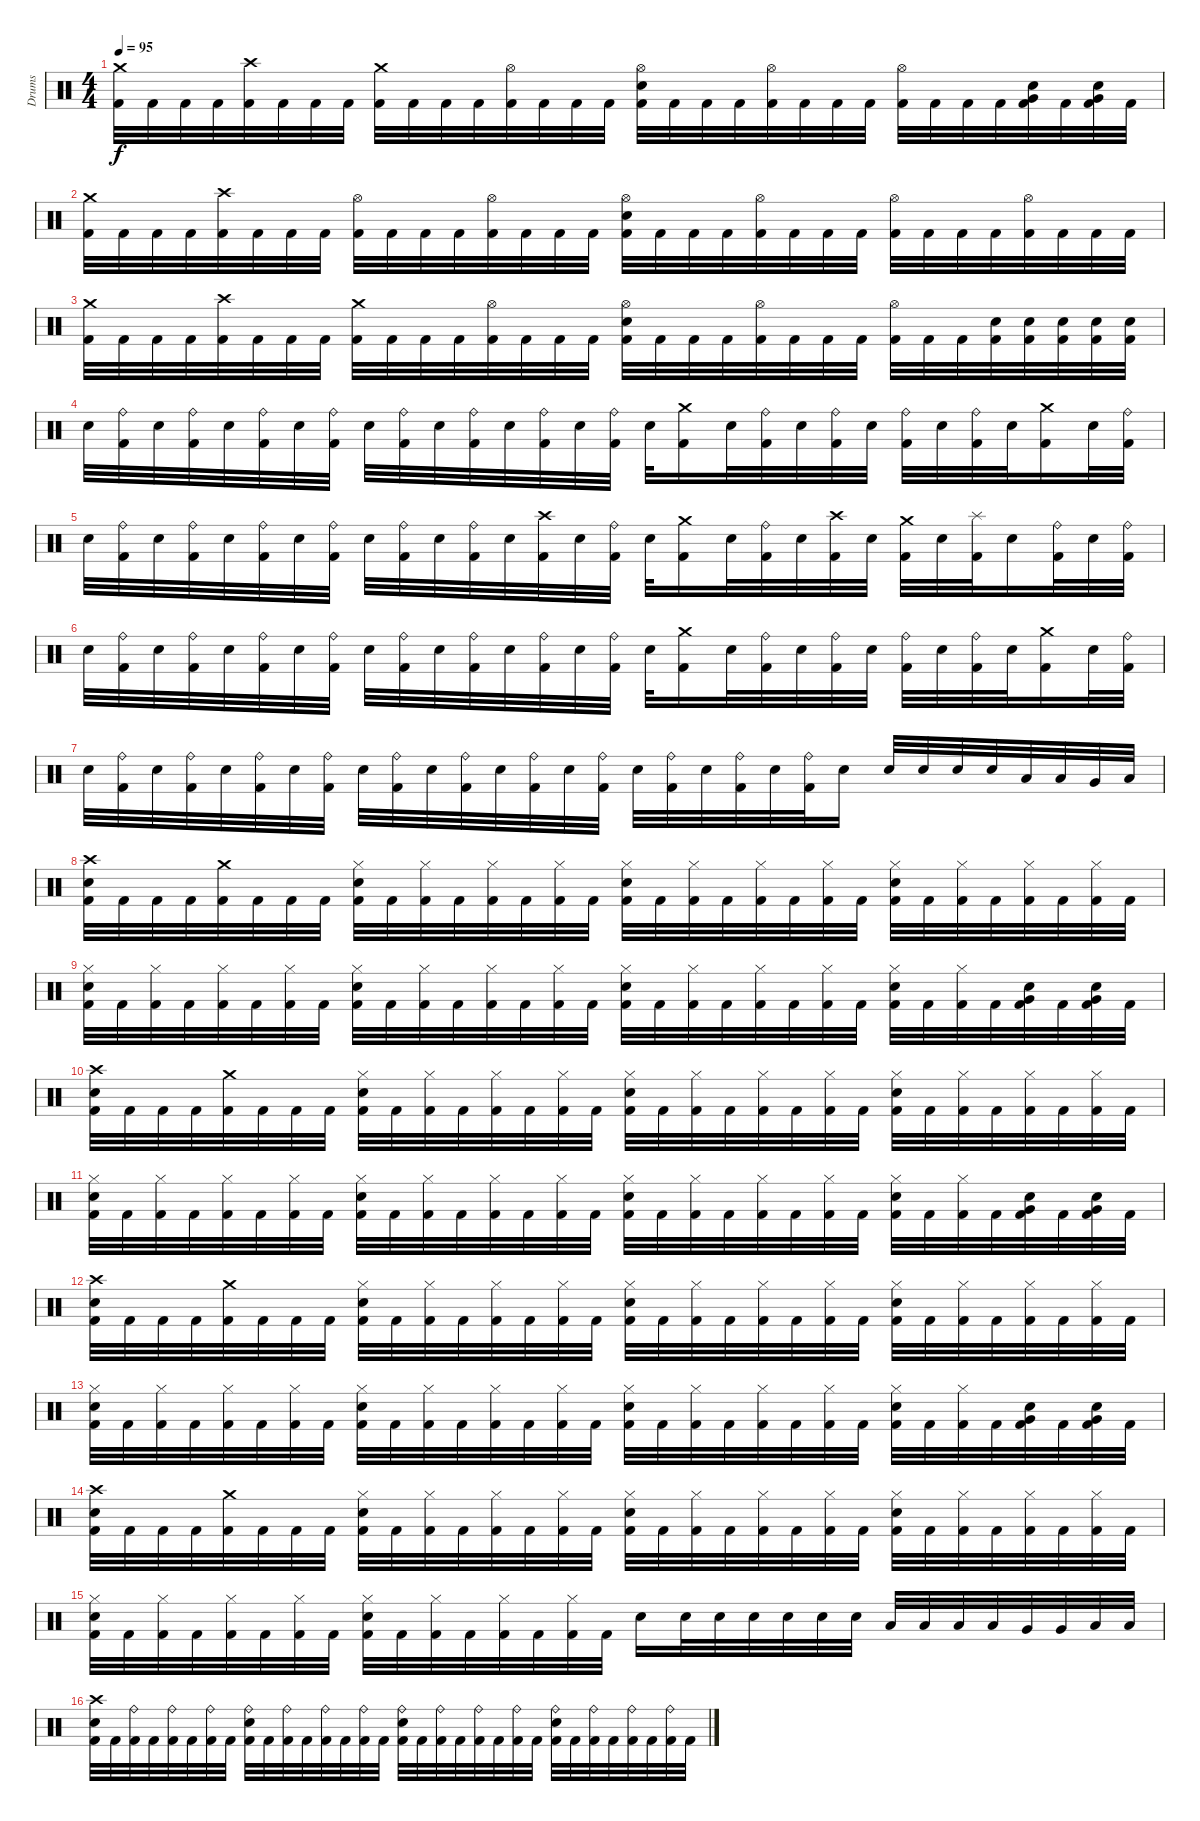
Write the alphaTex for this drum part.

\track ("Drums" "Drums") {instrument percussion}
\staff {score}
\articulation defaults
\ts (4 4)
\tempo 95
\clef neutral
\ks c
("Crash medium (hit)" "Kick (hit) 2").32{dy f} "Kick (hit) 2".32 "Kick (hit) 2".32 "Kick (hit) 2".32 ("Crash high (hit)" "Kick (hit) 2").32 "Kick (hit) 2".32 "Kick (hit) 2".32 "Kick (hit) 2".32 ("Crash medium (hit)" "Kick (hit) 2").32 "Kick (hit) 2".32 "Kick (hit) 2".32 "Kick (hit) 2".32 ("Hi-Hat (open)" "Kick (hit) 2").32 "Kick (hit) 2".32 "Kick (hit) 2".32 "Kick (hit) 2".32 ("Hi-Hat (open)" "Electric Snare (hit)" "Kick (hit) 2").32 "Kick (hit) 2".32 "Kick (hit) 2".32 "Kick (hit) 2".32 ("Hi-Hat (open)" "Kick (hit) 2").32 "Kick (hit) 2".32 "Kick (hit) 2".32 "Kick (hit) 2".32 ("Hi-Hat (open)" "Kick (hit) 2").32 "Kick (hit) 2".32 "Kick (hit) 2".32 "Kick (hit) 2".32 ("Very Low Tom (hit)" "Electric Snare (hit)" "Kick (hit) 2").32 "Kick (hit) 2".32 ("Very Low Tom (hit)" "Electric Snare (hit)" "Kick (hit) 2").32 "Kick (hit) 2".32 |
("Crash medium (hit)" "Kick (hit) 2").32 "Kick (hit) 2".32 "Kick (hit) 2".32 "Kick (hit) 2".32 ("Crash high (hit)" "Kick (hit) 2").32 "Kick (hit) 2".32 "Kick (hit) 2".32 "Kick (hit) 2".32 ("Hi-Hat (open)" "Kick (hit) 2").32 "Kick (hit) 2".32 "Kick (hit) 2".32 "Kick (hit) 2".32 ("Hi-Hat (open)" "Kick (hit) 2").32 "Kick (hit) 2".32 "Kick (hit) 2".32 "Kick (hit) 2".32 ("Hi-Hat (open)" "Electric Snare (hit)" "Kick (hit) 2").32 "Kick (hit) 2".32 "Kick (hit) 2".32 "Kick (hit) 2".32 ("Hi-Hat (open)" "Kick (hit) 2").32 "Kick (hit) 2".32 "Kick (hit) 2".32 "Kick (hit) 2".32 ("Hi-Hat (open)" "Kick (hit) 2").32 "Kick (hit) 2".32 "Kick (hit) 2".32 "Kick (hit) 2".32 ("Hi-Hat (open)" "Kick (hit) 2").32 "Kick (hit) 2".32 "Kick (hit) 2".32 "Kick (hit) 2".32 |
("Crash medium (hit)" "Kick (hit) 2").32 "Kick (hit) 2".32 "Kick (hit) 2".32 "Kick (hit) 2".32 ("Crash high (hit)" "Kick (hit) 2").32 "Kick (hit) 2".32 "Kick (hit) 2".32 "Kick (hit) 2".32 ("Crash medium (hit)" "Kick (hit) 2").32 "Kick (hit) 2".32 "Kick (hit) 2".32 "Kick (hit) 2".32 ("Hi-Hat (open)" "Kick (hit) 2").32 "Kick (hit) 2".32 "Kick (hit) 2".32 "Kick (hit) 2".32 ("Hi-Hat (open)" "Electric Snare (hit)" "Kick (hit) 2").32 "Kick (hit) 2".32 "Kick (hit) 2".32 "Kick (hit) 2".32 ("Hi-Hat (open)" "Kick (hit) 2").32 "Kick (hit) 2".32 "Kick (hit) 2".32 "Kick (hit) 2".32 ("Hi-Hat (open)" "Kick (hit) 2").32 "Kick (hit) 2".32 "Kick (hit) 2".32 ("Electric Snare (hit)" "Kick (hit) 2").32 ("Electric Snare (hit)" "Kick (hit) 2").32 ("Electric Snare (hit)" "Kick (hit) 2").32 ("Electric Snare (hit)" "Kick (hit) 2").32 ("Electric Snare (hit)" "Kick (hit) 2").32 |
"Electric Snare (hit)".32 ("Ride (bell)" "Kick (hit) 2").32 "Electric Snare (hit)".32 ("Ride (bell)" "Kick (hit) 2").32 "Electric Snare (hit)".32 ("Ride (bell)" "Kick (hit) 2").32 "Electric Snare (hit)".32 ("Ride (bell)" "Kick (hit) 2").32 "Electric Snare (hit)".32 ("Ride (bell)" "Kick (hit) 2").32 "Electric Snare (hit)".32 ("Ride (bell)" "Kick (hit) 2").32 "Electric Snare (hit)".32 ("Ride (bell)" "Kick (hit) 2").32 "Electric Snare (hit)".32 ("Ride (bell)" "Kick (hit) 2").32 "Electric Snare (hit)".32 ("Crash medium (hit)" "Kick (hit) 2").16 "Electric Snare (hit)".32 ("Ride (bell)" "Kick (hit) 2").32 "Electric Snare (hit)".32 ("Ride (bell)" "Kick (hit) 2").32 "Electric Snare (hit)".32 ("Ride (bell)" "Kick (hit) 2").32 "Electric Snare (hit)".32 ("Ride (bell)" "Kick (hit) 2").32 "Electric Snare (hit)".32 ("Crash medium (hit)" "Kick (hit) 2").16 "Electric Snare (hit)".32 ("Ride (bell)" "Kick (hit) 2").32 |
"Electric Snare (hit)".32 ("Ride (bell)" "Kick (hit) 2").32 "Electric Snare (hit)".32 ("Ride (bell)" "Kick (hit) 2").32 "Electric Snare (hit)".32 ("Ride (bell)" "Kick (hit) 2").32 "Electric Snare (hit)".32 ("Ride (bell)" "Kick (hit) 2").32 "Electric Snare (hit)".32 ("Ride (bell)" "Kick (hit) 2").32 "Electric Snare (hit)".32 ("Ride (bell)" "Kick (hit) 2").32 "Electric Snare (hit)".32 ("Crash high (hit)" "Kick (hit) 2").32 "Electric Snare (hit)".32 ("Ride (bell)" "Kick (hit) 2").32 "Electric Snare (hit)".32 ("Crash medium (hit)" "Kick (hit) 2").16 "Electric Snare (hit)".32 ("Ride (bell)" "Kick (hit) 2").32 "Electric Snare (hit)".32 ("Crash high (hit)" "Kick (hit) 2").32 "Electric Snare (hit)".32 ("Crash medium (hit)" "Kick (hit) 2").32 "Electric Snare (hit)".32 ("Splash (hit)" "Kick (hit) 2").32 "Electric Snare (hit)".16 ("Ride (bell)" "Kick (hit) 2").32 "Electric Snare (hit)".32 ("Ride (bell)" "Kick (hit) 2").32 |
"Electric Snare (hit)".32 ("Ride (bell)" "Kick (hit) 2").32 "Electric Snare (hit)".32 ("Ride (bell)" "Kick (hit) 2").32 "Electric Snare (hit)".32 ("Ride (bell)" "Kick (hit) 2").32 "Electric Snare (hit)".32 ("Ride (bell)" "Kick (hit) 2").32 "Electric Snare (hit)".32 ("Ride (bell)" "Kick (hit) 2").32 "Electric Snare (hit)".32 ("Ride (bell)" "Kick (hit) 2").32 "Electric Snare (hit)".32 ("Ride (bell)" "Kick (hit) 2").32 "Electric Snare (hit)".32 ("Ride (bell)" "Kick (hit) 2").32 "Electric Snare (hit)".32 ("Crash medium (hit)" "Kick (hit) 2").16 "Electric Snare (hit)".32 ("Ride (bell)" "Kick (hit) 2").32 "Electric Snare (hit)".32 ("Ride (bell)" "Kick (hit) 2").32 "Electric Snare (hit)".32 ("Ride (bell)" "Kick (hit) 2").32 "Electric Snare (hit)".32 ("Ride (bell)" "Kick (hit) 2").32 "Electric Snare (hit)".32 ("Crash medium (hit)" "Kick (hit) 2").16 "Electric Snare (hit)".32 ("Ride (bell)" "Kick (hit) 2").32 |
"Electric Snare (hit)".32 ("Ride (bell)" "Kick (hit) 2").32 "Electric Snare (hit)".32 ("Ride (bell)" "Kick (hit) 2").32 "Electric Snare (hit)".32 ("Ride (bell)" "Kick (hit) 2").32 "Electric Snare (hit)".32 ("Ride (bell)" "Kick (hit) 2").32 "Electric Snare (hit)".32 ("Ride (bell)" "Kick (hit) 2").32 "Electric Snare (hit)".32 ("Ride (bell)" "Kick (hit) 2").32 "Electric Snare (hit)".32 ("Ride (bell)" "Kick (hit) 2").32 "Electric Snare (hit)".32 ("Ride (bell)" "Kick (hit) 2").32 "Electric Snare (hit)".32 ("Ride (bell)" "Kick (hit) 2").32 "Electric Snare (hit)".32 ("Ride (bell)" "Kick (hit) 2").32 "Electric Snare (hit)".32 ("Ride (bell)" "Kick (hit) 2").32 "Electric Snare (hit)".16 "Electric Snare (hit)".32 "Electric Snare (hit)".32 "Electric Snare (hit)".32 "Electric Snare (hit)".32 "Low Tom (hit)".32 "Low Tom (hit)".32 "Very Low Tom (hit)".32 "Low Floor Tom (hit)".32 |
("Crash high (hit)" "Electric Snare (hit)" "Kick (hit) 2").32 "Kick (hit) 2".32 "Kick (hit) 2".32 "Kick (hit) 2".32 ("Crash medium (hit)" "Kick (hit) 2").32 "Kick (hit) 2".32 "Kick (hit) 2".32 "Kick (hit) 2".32 ("Hi-Hat (closed)" "Electric Snare (hit)" "Kick (hit) 2").32 "Kick (hit) 2".32 ("Hi-Hat (closed)" "Kick (hit) 2").32 "Kick (hit) 2".32 ("Hi-Hat (closed)" "Kick (hit) 2").32 "Kick (hit) 2".32 ("Hi-Hat (closed)" "Kick (hit) 2").32 "Kick (hit) 2".32 ("Hi-Hat (closed)" "Electric Snare (hit)" "Kick (hit) 2").32 "Kick (hit) 2".32 ("Hi-Hat (closed)" "Kick (hit) 2").32 "Kick (hit) 2".32 ("Hi-Hat (closed)" "Kick (hit) 2").32 "Kick (hit) 2".32 ("Hi-Hat (closed)" "Kick (hit) 2").32 "Kick (hit) 2".32 ("Hi-Hat (closed)" "Electric Snare (hit)" "Kick (hit) 2").32 "Kick (hit) 2".32 ("Hi-Hat (closed)" "Kick (hit) 2").32 "Kick (hit) 2".32 ("Hi-Hat (closed)" "Kick (hit) 2").32 "Kick (hit) 2".32 ("Hi-Hat (closed)" "Kick (hit) 2").32 "Kick (hit) 2".32 |
("Hi-Hat (closed)" "Electric Snare (hit)" "Kick (hit) 2").32 "Kick (hit) 2".32 ("Hi-Hat (closed)" "Kick (hit) 2").32 "Kick (hit) 2".32 ("Hi-Hat (closed)" "Kick (hit) 2").32 "Kick (hit) 2".32 ("Hi-Hat (closed)" "Kick (hit) 2").32 "Kick (hit) 2".32 ("Hi-Hat (closed)" "Electric Snare (hit)" "Kick (hit) 2").32 "Kick (hit) 2".32 ("Hi-Hat (closed)" "Kick (hit) 2").32 "Kick (hit) 2".32 ("Hi-Hat (closed)" "Kick (hit) 2").32 "Kick (hit) 2".32 ("Hi-Hat (closed)" "Kick (hit) 2").32 "Kick (hit) 2".32 ("Hi-Hat (closed)" "Electric Snare (hit)" "Kick (hit) 2").32 "Kick (hit) 2".32 ("Hi-Hat (closed)" "Kick (hit) 2").32 "Kick (hit) 2".32 ("Hi-Hat (closed)" "Kick (hit) 2").32 "Kick (hit) 2".32 ("Hi-Hat (closed)" "Kick (hit) 2").32 "Kick (hit) 2".32 ("Hi-Hat (closed)" "Electric Snare (hit)" "Kick (hit) 2").32 "Kick (hit) 2".32 ("Hi-Hat (closed)" "Kick (hit) 2").32 "Kick (hit) 2".32 ("Very Low Tom (hit)" "Electric Snare (hit)" "Kick (hit) 2").32 "Kick (hit) 2".32 ("Very Low Tom (hit)" "Electric Snare (hit)" "Kick (hit) 2").32 "Kick (hit) 2".32 |
("Crash high (hit)" "Electric Snare (hit)" "Kick (hit) 2").32 "Kick (hit) 2".32 "Kick (hit) 2".32 "Kick (hit) 2".32 ("Crash medium (hit)" "Kick (hit) 2").32 "Kick (hit) 2".32 "Kick (hit) 2".32 "Kick (hit) 2".32 ("Hi-Hat (closed)" "Electric Snare (hit)" "Kick (hit) 2").32 "Kick (hit) 2".32 ("Hi-Hat (closed)" "Kick (hit) 2").32 "Kick (hit) 2".32 ("Hi-Hat (closed)" "Kick (hit) 2").32 "Kick (hit) 2".32 ("Hi-Hat (closed)" "Kick (hit) 2").32 "Kick (hit) 2".32 ("Hi-Hat (closed)" "Electric Snare (hit)" "Kick (hit) 2").32 "Kick (hit) 2".32 ("Hi-Hat (closed)" "Kick (hit) 2").32 "Kick (hit) 2".32 ("Hi-Hat (closed)" "Kick (hit) 2").32 "Kick (hit) 2".32 ("Hi-Hat (closed)" "Kick (hit) 2").32 "Kick (hit) 2".32 ("Hi-Hat (closed)" "Electric Snare (hit)" "Kick (hit) 2").32 "Kick (hit) 2".32 ("Hi-Hat (closed)" "Kick (hit) 2").32 "Kick (hit) 2".32 ("Hi-Hat (closed)" "Kick (hit) 2").32 "Kick (hit) 2".32 ("Hi-Hat (closed)" "Kick (hit) 2").32 "Kick (hit) 2".32 |
("Hi-Hat (closed)" "Electric Snare (hit)" "Kick (hit) 2").32 "Kick (hit) 2".32 ("Hi-Hat (closed)" "Kick (hit) 2").32 "Kick (hit) 2".32 ("Hi-Hat (closed)" "Kick (hit) 2").32 "Kick (hit) 2".32 ("Hi-Hat (closed)" "Kick (hit) 2").32 "Kick (hit) 2".32 ("Hi-Hat (closed)" "Electric Snare (hit)" "Kick (hit) 2").32 "Kick (hit) 2".32 ("Hi-Hat (closed)" "Kick (hit) 2").32 "Kick (hit) 2".32 ("Hi-Hat (closed)" "Kick (hit) 2").32 "Kick (hit) 2".32 ("Hi-Hat (closed)" "Kick (hit) 2").32 "Kick (hit) 2".32 ("Hi-Hat (closed)" "Electric Snare (hit)" "Kick (hit) 2").32 "Kick (hit) 2".32 ("Hi-Hat (closed)" "Kick (hit) 2").32 "Kick (hit) 2".32 ("Hi-Hat (closed)" "Kick (hit) 2").32 "Kick (hit) 2".32 ("Hi-Hat (closed)" "Kick (hit) 2").32 "Kick (hit) 2".32 ("Hi-Hat (closed)" "Electric Snare (hit)" "Kick (hit) 2").32 "Kick (hit) 2".32 ("Hi-Hat (closed)" "Kick (hit) 2").32 "Kick (hit) 2".32 ("Very Low Tom (hit)" "Electric Snare (hit)" "Kick (hit) 2").32 "Kick (hit) 2".32 ("Very Low Tom (hit)" "Electric Snare (hit)" "Kick (hit) 2").32 "Kick (hit) 2".32 |
("Crash high (hit)" "Electric Snare (hit)" "Kick (hit) 2").32 "Kick (hit) 2".32 "Kick (hit) 2".32 "Kick (hit) 2".32 ("Crash medium (hit)" "Kick (hit) 2").32 "Kick (hit) 2".32 "Kick (hit) 2".32 "Kick (hit) 2".32 ("Hi-Hat (closed)" "Electric Snare (hit)" "Kick (hit) 2").32 "Kick (hit) 2".32 ("Hi-Hat (closed)" "Kick (hit) 2").32 "Kick (hit) 2".32 ("Hi-Hat (closed)" "Kick (hit) 2").32 "Kick (hit) 2".32 ("Hi-Hat (closed)" "Kick (hit) 2").32 "Kick (hit) 2".32 ("Hi-Hat (closed)" "Electric Snare (hit)" "Kick (hit) 2").32 "Kick (hit) 2".32 ("Hi-Hat (closed)" "Kick (hit) 2").32 "Kick (hit) 2".32 ("Hi-Hat (closed)" "Kick (hit) 2").32 "Kick (hit) 2".32 ("Hi-Hat (closed)" "Kick (hit) 2").32 "Kick (hit) 2".32 ("Hi-Hat (closed)" "Electric Snare (hit)" "Kick (hit) 2").32 "Kick (hit) 2".32 ("Hi-Hat (closed)" "Kick (hit) 2").32 "Kick (hit) 2".32 ("Hi-Hat (closed)" "Kick (hit) 2").32 "Kick (hit) 2".32 ("Hi-Hat (closed)" "Kick (hit) 2").32 "Kick (hit) 2".32 |
("Hi-Hat (closed)" "Electric Snare (hit)" "Kick (hit) 2").32 "Kick (hit) 2".32 ("Hi-Hat (closed)" "Kick (hit) 2").32 "Kick (hit) 2".32 ("Hi-Hat (closed)" "Kick (hit) 2").32 "Kick (hit) 2".32 ("Hi-Hat (closed)" "Kick (hit) 2").32 "Kick (hit) 2".32 ("Hi-Hat (closed)" "Electric Snare (hit)" "Kick (hit) 2").32 "Kick (hit) 2".32 ("Hi-Hat (closed)" "Kick (hit) 2").32 "Kick (hit) 2".32 ("Hi-Hat (closed)" "Kick (hit) 2").32 "Kick (hit) 2".32 ("Hi-Hat (closed)" "Kick (hit) 2").32 "Kick (hit) 2".32 ("Hi-Hat (closed)" "Electric Snare (hit)" "Kick (hit) 2").32 "Kick (hit) 2".32 ("Hi-Hat (closed)" "Kick (hit) 2").32 "Kick (hit) 2".32 ("Hi-Hat (closed)" "Kick (hit) 2").32 "Kick (hit) 2".32 ("Hi-Hat (closed)" "Kick (hit) 2").32 "Kick (hit) 2".32 ("Hi-Hat (closed)" "Electric Snare (hit)" "Kick (hit) 2").32 "Kick (hit) 2".32 ("Hi-Hat (closed)" "Kick (hit) 2").32 "Kick (hit) 2".32 ("Very Low Tom (hit)" "Electric Snare (hit)" "Kick (hit) 2").32 "Kick (hit) 2".32 ("Very Low Tom (hit)" "Electric Snare (hit)" "Kick (hit) 2").32 "Kick (hit) 2".32 |
("Crash high (hit)" "Electric Snare (hit)" "Kick (hit) 2").32 "Kick (hit) 2".32 "Kick (hit) 2".32 "Kick (hit) 2".32 ("Crash medium (hit)" "Kick (hit) 2").32 "Kick (hit) 2".32 "Kick (hit) 2".32 "Kick (hit) 2".32 ("Hi-Hat (closed)" "Electric Snare (hit)" "Kick (hit) 2").32 "Kick (hit) 2".32 ("Hi-Hat (closed)" "Kick (hit) 2").32 "Kick (hit) 2".32 ("Hi-Hat (closed)" "Kick (hit) 2").32 "Kick (hit) 2".32 ("Hi-Hat (closed)" "Kick (hit) 2").32 "Kick (hit) 2".32 ("Hi-Hat (closed)" "Electric Snare (hit)" "Kick (hit) 2").32 "Kick (hit) 2".32 ("Hi-Hat (closed)" "Kick (hit) 2").32 "Kick (hit) 2".32 ("Hi-Hat (closed)" "Kick (hit) 2").32 "Kick (hit) 2".32 ("Hi-Hat (closed)" "Kick (hit) 2").32 "Kick (hit) 2".32 ("Hi-Hat (closed)" "Electric Snare (hit)" "Kick (hit) 2").32 "Kick (hit) 2".32 ("Hi-Hat (closed)" "Kick (hit) 2").32 "Kick (hit) 2".32 ("Hi-Hat (closed)" "Kick (hit) 2").32 "Kick (hit) 2".32 ("Hi-Hat (closed)" "Kick (hit) 2").32 "Kick (hit) 2".32 |
("Hi-Hat (closed)" "Electric Snare (hit)" "Kick (hit) 2").32 "Kick (hit) 2".32 ("Hi-Hat (closed)" "Kick (hit) 2").32 "Kick (hit) 2".32 ("Hi-Hat (closed)" "Kick (hit) 2").32 "Kick (hit) 2".32 ("Hi-Hat (closed)" "Kick (hit) 2").32 "Kick (hit) 2".32 ("Hi-Hat (closed)" "Electric Snare (hit)" "Kick (hit) 2").32 "Kick (hit) 2".32 ("Hi-Hat (closed)" "Kick (hit) 2").32 "Kick (hit) 2".32 ("Hi-Hat (closed)" "Kick (hit) 2").32 "Kick (hit) 2".32 ("Hi-Hat (closed)" "Kick (hit) 2").32 "Kick (hit) 2".32 "Electric Snare (hit)".16 "Electric Snare (hit)".32 "Electric Snare (hit)".32 "Electric Snare (hit)".32 "Electric Snare (hit)".32 "Electric Snare (hit)".32 "Electric Snare (hit)".32 "Low Tom (hit)".32 "Low Tom (hit)".32 "Low Tom (hit)".32 "Low Tom (hit)".32 "Very Low Tom (hit)".32 "Very Low Tom (hit)".32 "Low Floor Tom (hit)".32 "Low Floor Tom (hit)".32 |
("Crash high (hit)" "Electric Snare (hit)" "Kick (hit) 2").32 "Kick (hit) 2".32 ("Ride (bell)" "Kick (hit) 2").32 "Kick (hit) 2".32 ("Ride (bell)" "Kick (hit) 2").32 "Kick (hit) 2".32 ("Ride (bell)" "Kick (hit) 2").32 "Kick (hit) 2".32 ("Ride (bell)" "Electric Snare (hit)" "Kick (hit) 2").32 "Kick (hit) 2".32 ("Ride (bell)" "Kick (hit) 2").32 "Kick (hit) 2".32 ("Ride (bell)" "Kick (hit) 2").32 "Kick (hit) 2".32 ("Ride (bell)" "Kick (hit) 2").32 "Kick (hit) 2".32 ("Ride (bell)" "Electric Snare (hit)" "Kick (hit) 2").32 "Kick (hit) 2".32 ("Ride (bell)" "Kick (hit) 2").32 "Kick (hit) 2".32 ("Ride (bell)" "Kick (hit) 2").32 "Kick (hit) 2".32 ("Ride (bell)" "Kick (hit) 2").32 "Kick (hit) 2".32 ("Ride (bell)" "Electric Snare (hit)" "Kick (hit) 2").32 "Kick (hit) 2".32 ("Ride (bell)" "Kick (hit) 2").32 "Kick (hit) 2".32 ("Ride (bell)" "Kick (hit) 2").32 "Kick (hit) 2".32 ("Ride (bell)" "Kick (hit) 2").32 "Kick (hit) 2".32
